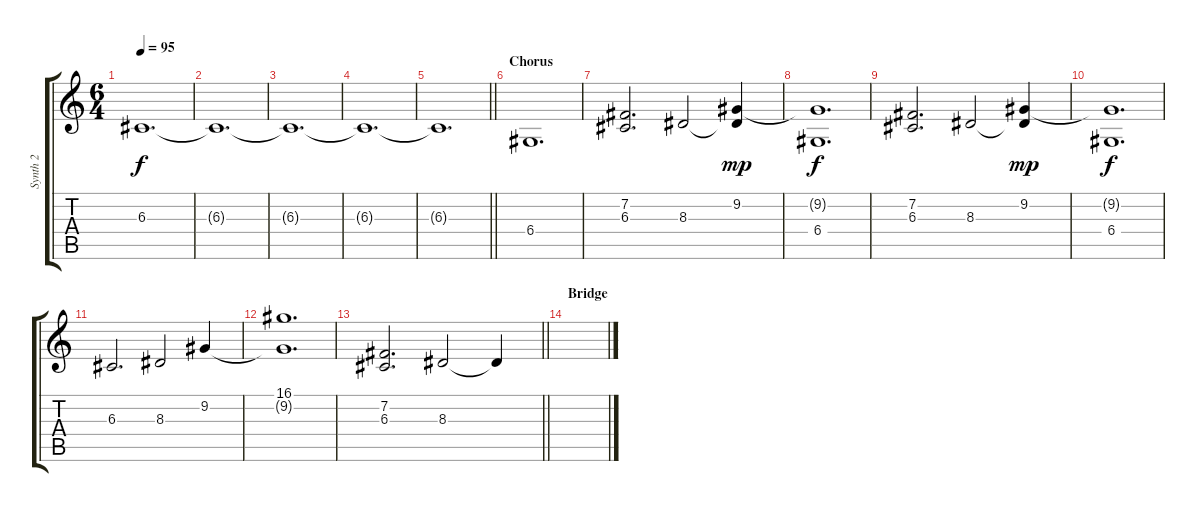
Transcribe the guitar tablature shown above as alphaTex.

\track ("Synth 2" "Synth 2") {instrument pad8sweep}
\staff {score tabs}
\tuning (E4 B3 G3 D3 A2 E2) {hide}
\ts (6 4)
\tempo 95
\clef g2
\ks c
6.3{t}.1{d dy f} |
6.3{t}.1{d} |
6.3{t}.1{d} |
6.3{t}.1{d} |
\barLineRight lightlight
6.3{t}.1{d} |
\section ("" "Chorus")
6.4.1{d} |
(7.2 6.3).2{d} 8.3.2 (9.2 8.3{t}).4{dy mp} |
(9.2{t} 6.4).1{d dy f} |
(7.2 6.3).2{d} 8.3.2 (9.2 8.3{t}).4{dy mp} |
(9.2{t} 6.4).1{d dy f} |
6.3.2{d} 8.3.2 9.2.4 |
(16.1 9.2{t}).1{d} |
\barLineRight lightlight
(7.2 6.3).2{d} 8.3.2 8.3{t}.4 |
\section ("" "Bridge")
